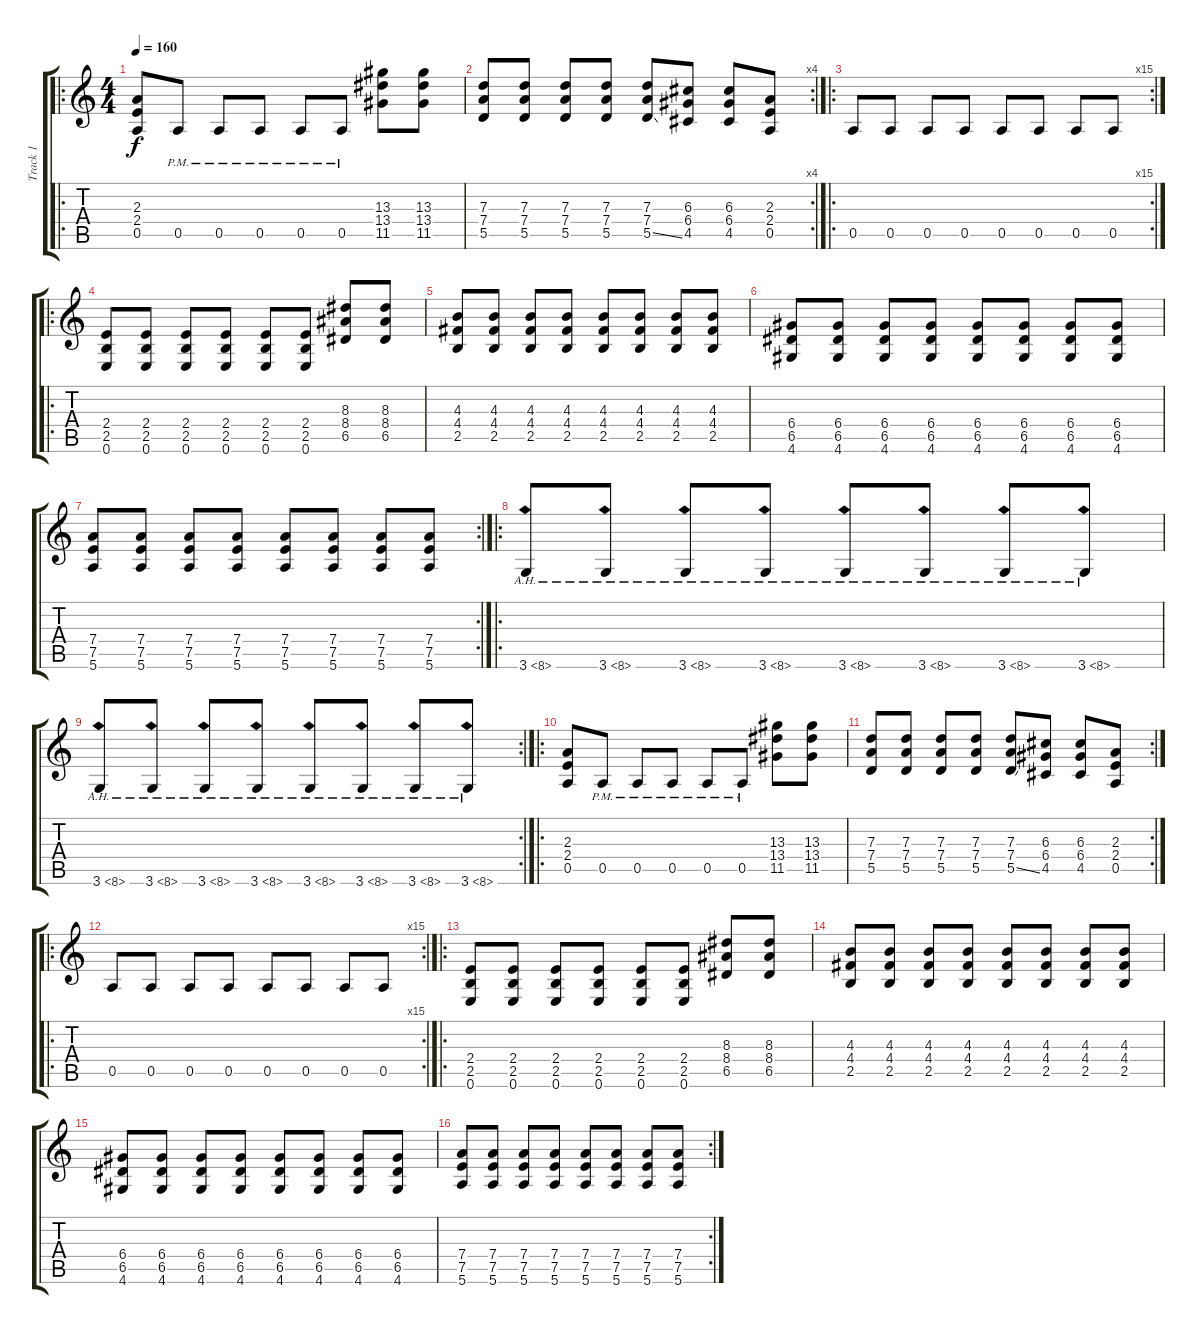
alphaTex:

\track ("Track 1" "Track 1") {instrument distortionguitar}
\staff {score tabs}
\tuning (E4 B3 G3 D3 A2 E2) {hide}
\ro
\ts (4 4)
\tempo 160
\clef g2
\ks c
(2.3 2.4 0.5).8{dy f instrument distortionguitar} 0.5{pm}.8 0.5{pm}.8 0.5{pm}.8 0.5{pm}.8 0.5{pm}.8 (13.3 13.4 11.5).8 (13.3 13.4 11.5).8 |
\rc 4
(7.3 7.4 5.5).8 (7.3 7.4 5.5).8 (7.3 7.4 5.5).8 (7.3 7.4 5.5).8 (7.3 7.4 5.5{ss}).8 (6.3 6.4 4.5).8 (6.3 6.4 4.5).8 (2.3 2.4 0.5).8 |
\ro
\rc 15
0.5.8 0.5.8 0.5.8 0.5.8 0.5.8 0.5.8 0.5.8 0.5.8 |
\ro
(2.4 2.5 0.6).8 (2.4 2.5 0.6).8 (2.4 2.5 0.6).8 (2.4 2.5 0.6).8 (2.4 2.5 0.6).8 (2.4 2.5 0.6).8 (8.3 8.4 6.5).8 (8.3 8.4 6.5).8 |
(4.3 4.4 2.5).8 (4.3 4.4 2.5).8 (4.3 4.4 2.5).8 (4.3 4.4 2.5).8 (4.3 4.4 2.5).8 (4.3 4.4 2.5).8 (4.3 4.4 2.5).8 (4.3 4.4 2.5).8 |
(6.4 6.5 4.6).8 (6.4 6.5 4.6).8 (6.4 6.5 4.6).8 (6.4 6.5 4.6).8 (6.4 6.5 4.6).8 (6.4 6.5 4.6).8 (6.4 6.5 4.6).8 (6.4 6.5 4.6).8 |
\rc 2
(7.4 7.5 5.6).8 (7.4 7.5 5.6).8 (7.4 7.5 5.6).8 (7.4 7.5 5.6).8 (7.4 7.5 5.6).8 (7.4 7.5 5.6).8 (7.4 7.5 5.6).8 (7.4 7.5 5.6).8 |
\ro
3.6{ah 5}.8 3.6{ah 5}.8 3.6{ah 5}.8 3.6{ah 5}.8 3.6{ah 5}.8 3.6{ah 5}.8 3.6{ah 5}.8 3.6{ah 5}.8 |
\rc 2
3.6{ah 5}.8 3.6{ah 5}.8 3.6{ah 5}.8 3.6{ah 5}.8 3.6{ah 5}.8 3.6{ah 5}.8 3.6{ah 5}.8 3.6{ah 5}.8 |
\ro
(2.3 2.4 0.5).8 0.5{pm}.8 0.5{pm}.8 0.5{pm}.8 0.5{pm}.8 0.5{pm}.8 (13.3 13.4 11.5).8 (13.3 13.4 11.5).8 |
\rc 2
(7.3 7.4 5.5).8 (7.3 7.4 5.5).8 (7.3 7.4 5.5).8 (7.3 7.4 5.5).8 (7.3 7.4 5.5{ss}).8 (6.3 6.4 4.5).8 (6.3 6.4 4.5).8 (2.3 2.4 0.5).8 |
\ro
\rc 15
0.5.8 0.5.8 0.5.8 0.5.8 0.5.8 0.5.8 0.5.8 0.5.8 |
\ro
(2.4 2.5 0.6).8 (2.4 2.5 0.6).8 (2.4 2.5 0.6).8 (2.4 2.5 0.6).8 (2.4 2.5 0.6).8 (2.4 2.5 0.6).8 (8.3 8.4 6.5).8 (8.3 8.4 6.5).8 |
(4.3 4.4 2.5).8 (4.3 4.4 2.5).8 (4.3 4.4 2.5).8 (4.3 4.4 2.5).8 (4.3 4.4 2.5).8 (4.3 4.4 2.5).8 (4.3 4.4 2.5).8 (4.3 4.4 2.5).8 |
(6.4 6.5 4.6).8 (6.4 6.5 4.6).8 (6.4 6.5 4.6).8 (6.4 6.5 4.6).8 (6.4 6.5 4.6).8 (6.4 6.5 4.6).8 (6.4 6.5 4.6).8 (6.4 6.5 4.6).8 |
\rc 2
(7.4 7.5 5.6).8 (7.4 7.5 5.6).8 (7.4 7.5 5.6).8 (7.4 7.5 5.6).8 (7.4 7.5 5.6).8 (7.4 7.5 5.6).8 (7.4 7.5 5.6).8 (7.4 7.5 5.6).8
